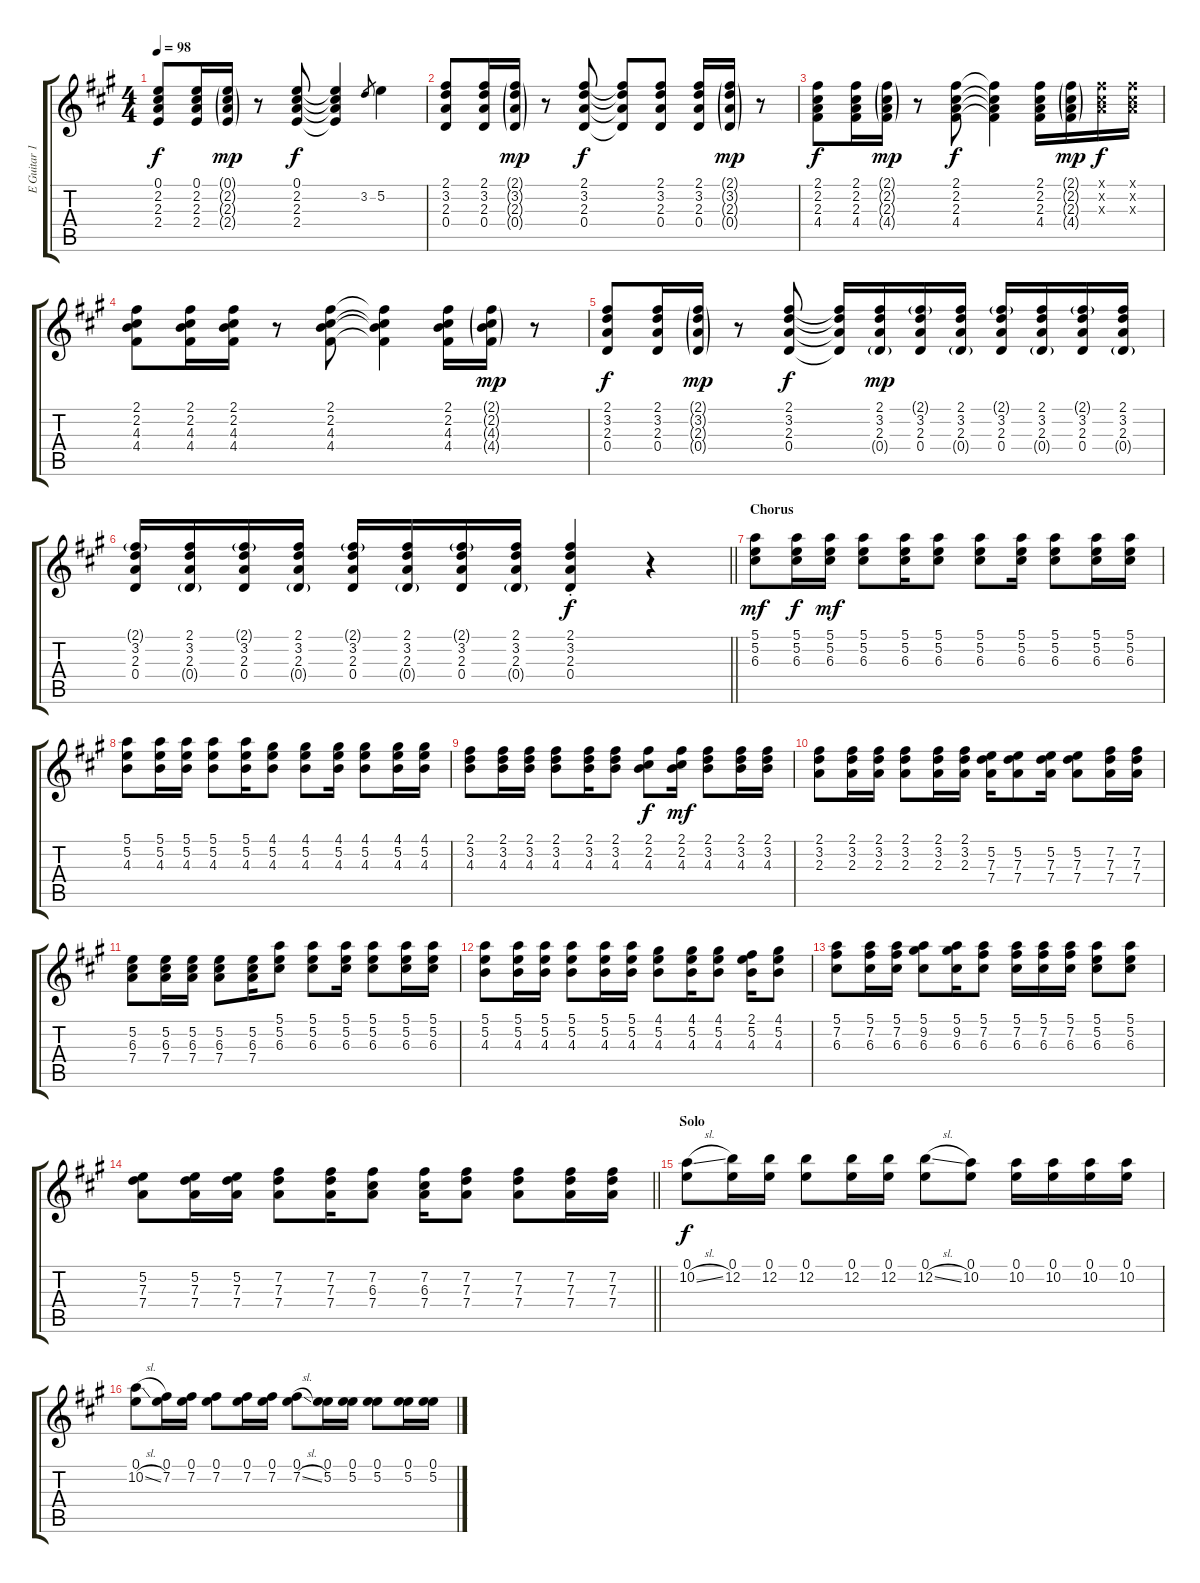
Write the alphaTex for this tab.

\track ("E Guitar 1" "E Guitar 1") {instrument overdrivenguitar}
\staff {score tabs}
\tuning (E4 B3 G3 D3 A2 E2) {hide}
\ts (4 4)
\tempo 98
\clef g2
\ks a
(0.1 2.2 2.3 2.4).8{dy f} (0.1 2.2 2.3 2.4).16 (0.1{g} 2.2{g} 2.3{g} 2.4{g}).16{dy mp} r.8 (0.1 2.2 2.3 2.4).8{dy f} (0.1{t} 2.2{t} 2.3{t} 2.4{t}).4 3.2.8{gr} 5.2.4 |
(2.1 3.2 2.3 0.4).8 (2.1 3.2 2.3 0.4).16 (2.1{g} 3.2{g} 2.3{g} 0.4{g}).16{dy mp} r.8 (2.1 3.2 2.3 0.4).8{dy f} (2.1{t} 3.2{t} 2.3{t} 0.4{t}).8 (2.1 3.2 2.3 0.4).8 (2.1 3.2 2.3 0.4).16 (2.1{g} 3.2{g} 2.3{g} 0.4{g}).16{dy mp} r.8 |
(2.1 2.2 2.3 4.4).8{dy f} (2.1 2.2 2.3 4.4).16 (2.1{g} 2.2{g} 2.3{g} 4.4{g}).16{dy mp} r.8 (2.1 2.2 2.3 4.4).8{dy f} (2.1{t} 2.2{t} 2.3{t} 4.4{t}).4 (2.1 2.2 2.3 4.4).16 (2.1{g} 2.2{g} 2.3{g} 4.4{g}).16{dy mp} (2.1{x} 2.2{x} 2.3{x}).16{dy f} (2.1{x} 2.2{x} 2.3{x}).16 |
(2.1 2.2 4.3 4.4).8 (2.1 2.2 4.3 4.4).16 (2.1 2.2 4.3 4.4).16 r.8 (2.1 2.2 4.3 4.4).8 (2.1{t} 2.2{t} 4.3{t} 4.4{t}).4 (2.1 2.2 4.3 4.4).16 (2.1{g} 2.2{g} 4.3{g} 4.4{g}).16{dy mp} r.8 |
(2.1 3.2 2.3 0.4).8{dy f} (2.1 3.2 2.3 0.4).16 (2.1{g} 3.2{g} 2.3{g} 0.4{g}).16{dy mp} r.8 (2.1 3.2 2.3 0.4).8{dy f} (2.1{t} 3.2{t} 2.3{t} 0.4{t}).16 (2.1 3.2 2.3 0.4{g}).16{dy mp} (2.1{g} 3.2 2.3 0.4).16 (2.1 3.2 2.3 0.4{g}).16 (2.1{g} 3.2 2.3 0.4).16 (2.1 3.2 2.3 0.4{g}).16 (2.1{g} 3.2 2.3 0.4).16 (2.1 3.2 2.3 0.4{g}).16 |
\barLineRight lightlight
(2.1{g} 3.2 2.3 0.4).16 (2.1 3.2 2.3 0.4{g}).16 (2.1{g} 3.2 2.3 0.4).16 (2.1 3.2 2.3 0.4{g}).16 (2.1{g} 3.2 2.3 0.4).16 (2.1 3.2 2.3 0.4{g}).16 (2.1{g} 3.2 2.3 0.4).16 (2.1 3.2 2.3 0.4{g}).16 (2.1{st} 3.2{st} 2.3{st} 0.4{st}).4{dy f} r.4 |
\section ("" "Chorus")
(5.1 5.2 6.3).8{dy mf} (5.1 5.2 6.3).16{dy f} (5.1 5.2 6.3).16{dy mf} (5.1 5.2 6.3).8 (5.1 5.2 6.3).16 (5.1 5.2 6.3).8 (5.1 5.2 6.3).8 (5.1 5.2 6.3).16 (5.1 5.2 6.3).8 (5.1 5.2 6.3).16 (5.1 5.2 6.3).16 |
(5.1 5.2 4.3).8 (5.1 5.2 4.3).16 (5.1 5.2 4.3).16 (5.1 5.2 4.3).8 (5.1 5.2 4.3).16 (4.1 5.2 4.3).8 (4.1 5.2 4.3).8 (4.1 5.2 4.3).16 (4.1 5.2 4.3).8 (4.1 5.2 4.3).16 (4.1 5.2 4.3).16 |
(2.1 3.2 4.3).8 (2.1 3.2 4.3).16 (2.1 3.2 4.3).16 (2.1 3.2 4.3).8 (2.1 3.2 4.3).16 (2.1 3.2 4.3).8 (2.1 2.2 4.3).8{dy f} (2.1 2.2 4.3).16{dy mf} (2.1 3.2 4.3).8 (2.1 3.2 4.3).16 (2.1 3.2 4.3).16 |
(2.1 3.2 2.3).8 (2.1 3.2 2.3).16 (2.1 3.2 2.3).16 (2.1 3.2 2.3).8 (2.1 3.2 2.3).16 (2.1 3.2 2.3).16 (5.2 7.3 7.4).16 (5.2 7.3 7.4).8 (5.2 7.3 7.4).16 (5.2 7.3 7.4).8 (7.2 7.3 7.4).16 (7.2 7.3 7.4).16 |
(5.2 6.3 7.4).8 (5.2 6.3 7.4).16 (5.2 6.3 7.4).16 (5.2 6.3 7.4).8 (5.2 6.3 7.4).16 (5.1 5.2 6.3).8 (5.1 5.2 6.3).8 (5.1 5.2 6.3).16 (5.1 5.2 6.3).8 (5.1 5.2 6.3).16 (5.1 5.2 6.3).16 |
(5.1 5.2 4.3).8 (5.1 5.2 4.3).16 (5.1 5.2 4.3).16 (5.1 5.2 4.3).8 (5.1 5.2 4.3).16 (5.1 5.2 4.3).16 (4.1 5.2 4.3).8 (4.1 5.2 4.3).16 (4.1 5.2 4.3).8 (2.1 5.2 4.3).16 (4.1 5.2 4.3).8 |
(5.1 7.2 6.3).8 (5.1 7.2 6.3).16 (5.1 7.2 6.3).16 (5.1 9.2 6.3).8 (5.1 9.2 6.3).16 (5.1 7.2 6.3).8 (5.1 7.2 6.3).16 (5.1 7.2 6.3).16 (5.1 7.2 6.3).16 (5.1 5.2 6.3).8 (5.1 5.2 6.3).8 |
\barLineRight lightlight
(5.2 7.3 7.4).8 (5.2 7.3 7.4).16 (5.2 7.3 7.4).16 (7.2 7.3 7.4).8 (7.2 7.3 7.4).16 (7.2 6.3 7.4).8 (7.2 6.3 7.4).16 (7.2 7.3 7.4).8 (7.2 7.3 7.4).8 (7.2 7.3 7.4).16 (7.2 7.3 7.4).16 |
\section ("" "Solo")
(0.1 10.2{sl}).8{dy f} (0.1 12.2).16 (0.1 12.2).16 (0.1 12.2).8 (0.1 12.2).16 (0.1 12.2).16 (0.1 12.2{sl}).8 (0.1 10.2).8 (0.1 10.2).16 (0.1 10.2).16 (0.1 10.2).16 (0.1 10.2).16 |
(0.1 10.2{sl}).8 (0.1 7.2).16 (0.1 7.2).16 (0.1 7.2).8 (0.1 7.2).16 (0.1 7.2).16 (0.1 7.2{sl}).8 (0.1 5.2).16 (0.1 5.2).16 (0.1 5.2).8 (0.1 5.2).16 (0.1 5.2).16
